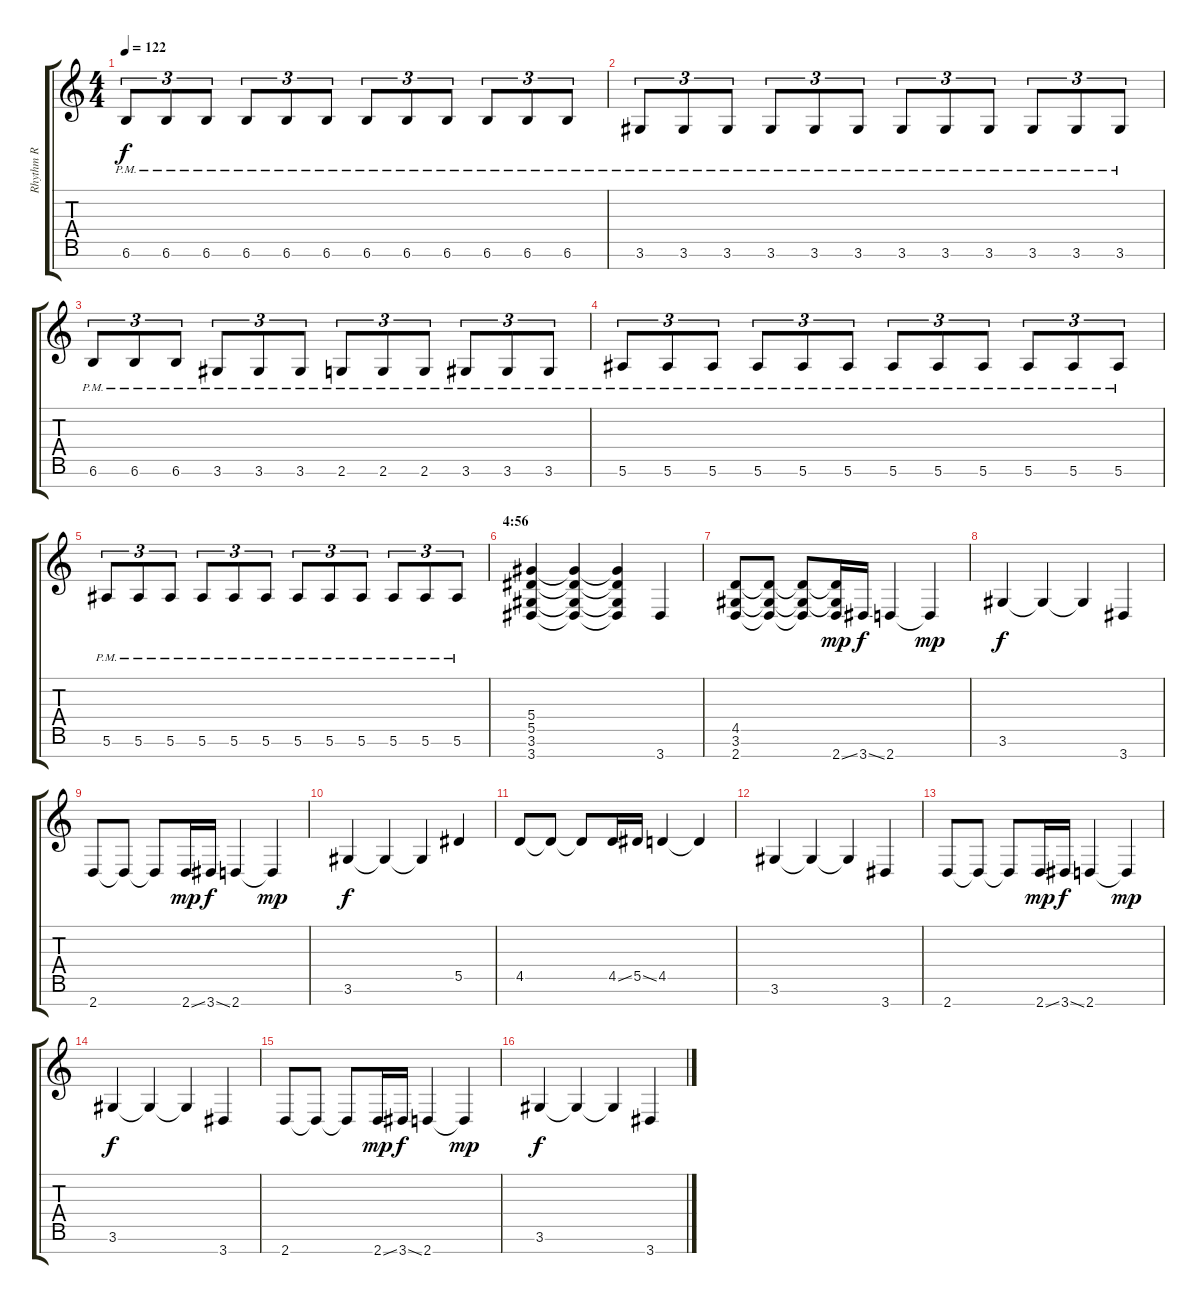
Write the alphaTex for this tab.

\track ("Rhythm R" "Rhythm R") {instrument distortionguitar}
\staff {score tabs}
\tuning (F4 C4 Ab3 Eb3 Bb2 F2 C2) {hide}
\ts (4 4)
\tempo 122
\clef g2
\ks c
6.6{pm}.8{tu (3 2) dy f} 6.6{pm}.8{tu (3 2)} 6.6{pm}.8{tu (3 2)} 6.6{pm}.8{tu (3 2)} 6.6{pm}.8{tu (3 2)} 6.6{pm}.8{tu (3 2)} 6.6{pm}.8{tu (3 2)} 6.6{pm}.8{tu (3 2)} 6.6{pm}.8{tu (3 2)} 6.6{pm}.8{tu (3 2)} 6.6{pm}.8{tu (3 2)} 6.6{pm}.8{tu (3 2)} |
3.6{pm}.8{tu (3 2)} 3.6{pm}.8{tu (3 2)} 3.6{pm}.8{tu (3 2)} 3.6{pm}.8{tu (3 2)} 3.6{pm}.8{tu (3 2)} 3.6{pm}.8{tu (3 2)} 3.6{pm}.8{tu (3 2)} 3.6{pm}.8{tu (3 2)} 3.6{pm}.8{tu (3 2)} 3.6{pm}.8{tu (3 2)} 3.6{pm}.8{tu (3 2)} 3.6{pm}.8{tu (3 2)} |
6.6{pm}.8{tu (3 2)} 6.6{pm}.8{tu (3 2)} 6.6{pm}.8{tu (3 2)} 3.6{pm}.8{tu (3 2)} 3.6{pm}.8{tu (3 2)} 3.6{pm}.8{tu (3 2)} 2.6{pm}.8{tu (3 2)} 2.6{pm}.8{tu (3 2)} 2.6{pm}.8{tu (3 2)} 3.6{pm}.8{tu (3 2)} 3.6{pm}.8{tu (3 2)} 3.6{pm}.8{tu (3 2)} |
5.6{pm}.8{tu (3 2)} 5.6{pm}.8{tu (3 2)} 5.6{pm}.8{tu (3 2)} 5.6{pm}.8{tu (3 2)} 5.6{pm}.8{tu (3 2)} 5.6{pm}.8{tu (3 2)} 5.6{pm}.8{tu (3 2)} 5.6{pm}.8{tu (3 2)} 5.6{pm}.8{tu (3 2)} 5.6{pm}.8{tu (3 2)} 5.6{pm}.8{tu (3 2)} 5.6{pm}.8{tu (3 2)} |
5.6{pm}.8{tu (3 2)} 5.6{pm}.8{tu (3 2)} 5.6{pm}.8{tu (3 2)} 5.6{pm}.8{tu (3 2)} 5.6{pm}.8{tu (3 2)} 5.6{pm}.8{tu (3 2)} 5.6{pm}.8{tu (3 2)} 5.6{pm}.8{tu (3 2)} 5.6{pm}.8{tu (3 2)} 5.6{pm}.8{tu (3 2)} 5.6{pm}.8{tu (3 2)} 5.6{pm}.8{tu (3 2)} |
\section ("" "4:56")
(5.4 5.5 3.6 3.7).4 (5.4{t} 5.5{t} 3.6{t} 3.7{t}).4 (5.4{t} 5.5{t} 3.6{t} 3.7{t}).4 3.7.4 |
(4.5 3.6 2.7).8 (4.5{t} 3.6{t} 2.7{t}).8 (4.5{t} 3.6{t} 2.7{t}).8 (4.5{t} 3.6{t} 2.7{ss}).16{dy mp} 3.7{ss}.16{dy f} 2.7.4 2.7{t}.4{dy mp} |
3.6.4{dy f} 3.6{t}.4 3.6{t}.4 3.7.4 |
2.7.8 2.7{t}.8 2.7{t}.8 2.7{ss}.16{dy mp} 3.7{ss}.16{dy f} 2.7.4 2.7{t}.4{dy mp} |
3.6.4{dy f} 3.6{t}.4 3.6{t}.4 5.5.4 |
4.5.8 4.5{t}.8 4.5{t}.8 4.5{ss}.16 5.5{ss}.16 4.5.4 4.5{t}.4 |
3.6.4 3.6{t}.4 3.6{t}.4 3.7.4 |
2.7.8 2.7{t}.8 2.7{t}.8 2.7{ss}.16{dy mp} 3.7{ss}.16{dy f} 2.7.4 2.7{t}.4{dy mp} |
3.6.4{dy f} 3.6{t}.4 3.6{t}.4 3.7.4 |
2.7.8 2.7{t}.8 2.7{t}.8 2.7{ss}.16{dy mp} 3.7{ss}.16{dy f} 2.7.4 2.7{t}.4{dy mp} |
3.6.4{dy f} 3.6{t}.4 3.6{t}.4 3.7.4
